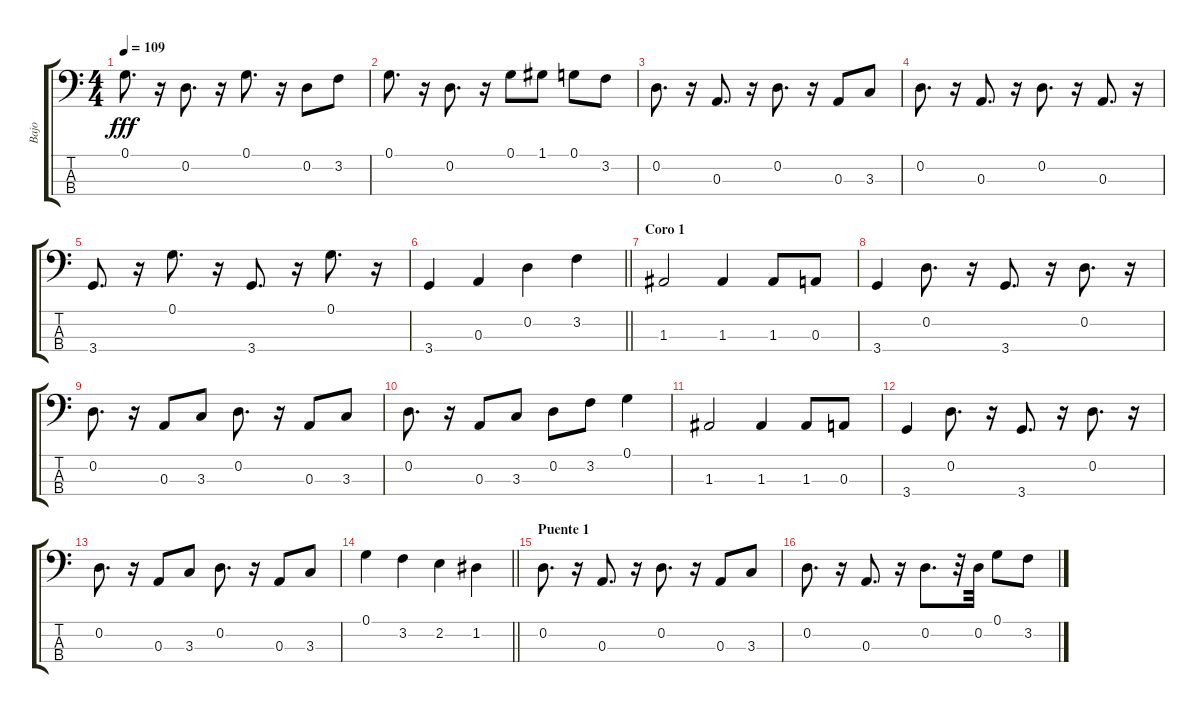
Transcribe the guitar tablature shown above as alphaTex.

\track ("Bajo" "Bajo") {instrument electricbassfinger}
\staff {score tabs}
\tuning (G2 D2 A1 E1) {hide}
\ts (4 4)
\tempo 109
\clef f4
\ks c
0.1.8{d dy fff} r.16 0.2.8{d} r.16 0.1.8{d} r.16 0.2.8 3.2.8 |
0.1.8{d} r.16 0.2.8{d} r.16 0.1.8 1.1.8 0.1.8 3.2.8 |
0.2.8{d} r.16 0.3.8{d} r.16 0.2.8{d} r.16 0.3.8 3.3.8 |
0.2.8{d} r.16 0.3.8{d} r.16 0.2.8{d} r.16 0.3.8{d} r.16 |
3.4.8{d} r.16 0.1.8{d} r.16 3.4.8{d} r.16 0.1.8{d} r.16 |
\barLineRight lightlight
3.4.4 0.3.4 0.2.4 3.2.4 |
\section ("" "Coro 1")
1.3.2 1.3.4 1.3.8 0.3.8 |
3.4.4 0.2.8{d} r.16 3.4.8{d} r.16 0.2.8{d} r.16 |
0.2.8{d} r.16 0.3.8 3.3.8 0.2.8{d} r.16 0.3.8 3.3.8 |
0.2.8{d} r.16 0.3.8 3.3.8 0.2.8 3.2.8 0.1.4 |
1.3.2 1.3.4 1.3.8 0.3.8 |
3.4.4 0.2.8{d} r.16 3.4.8{d} r.16 0.2.8{d} r.16 |
0.2.8{d} r.16 0.3.8 3.3.8 0.2.8{d} r.16 0.3.8 3.3.8 |
\barLineRight lightlight
0.1.4 3.2.4 2.2.4 1.2.4 |
\section ("" "Puente 1")
0.2.8{d} r.16 0.3.8{d} r.16 0.2.8{d} r.16 0.3.8 3.3.8 |
0.2.8{d} r.16 0.3.8{d} r.16 0.2.8{d} r.32 0.2.32 0.1.8 3.2.8
